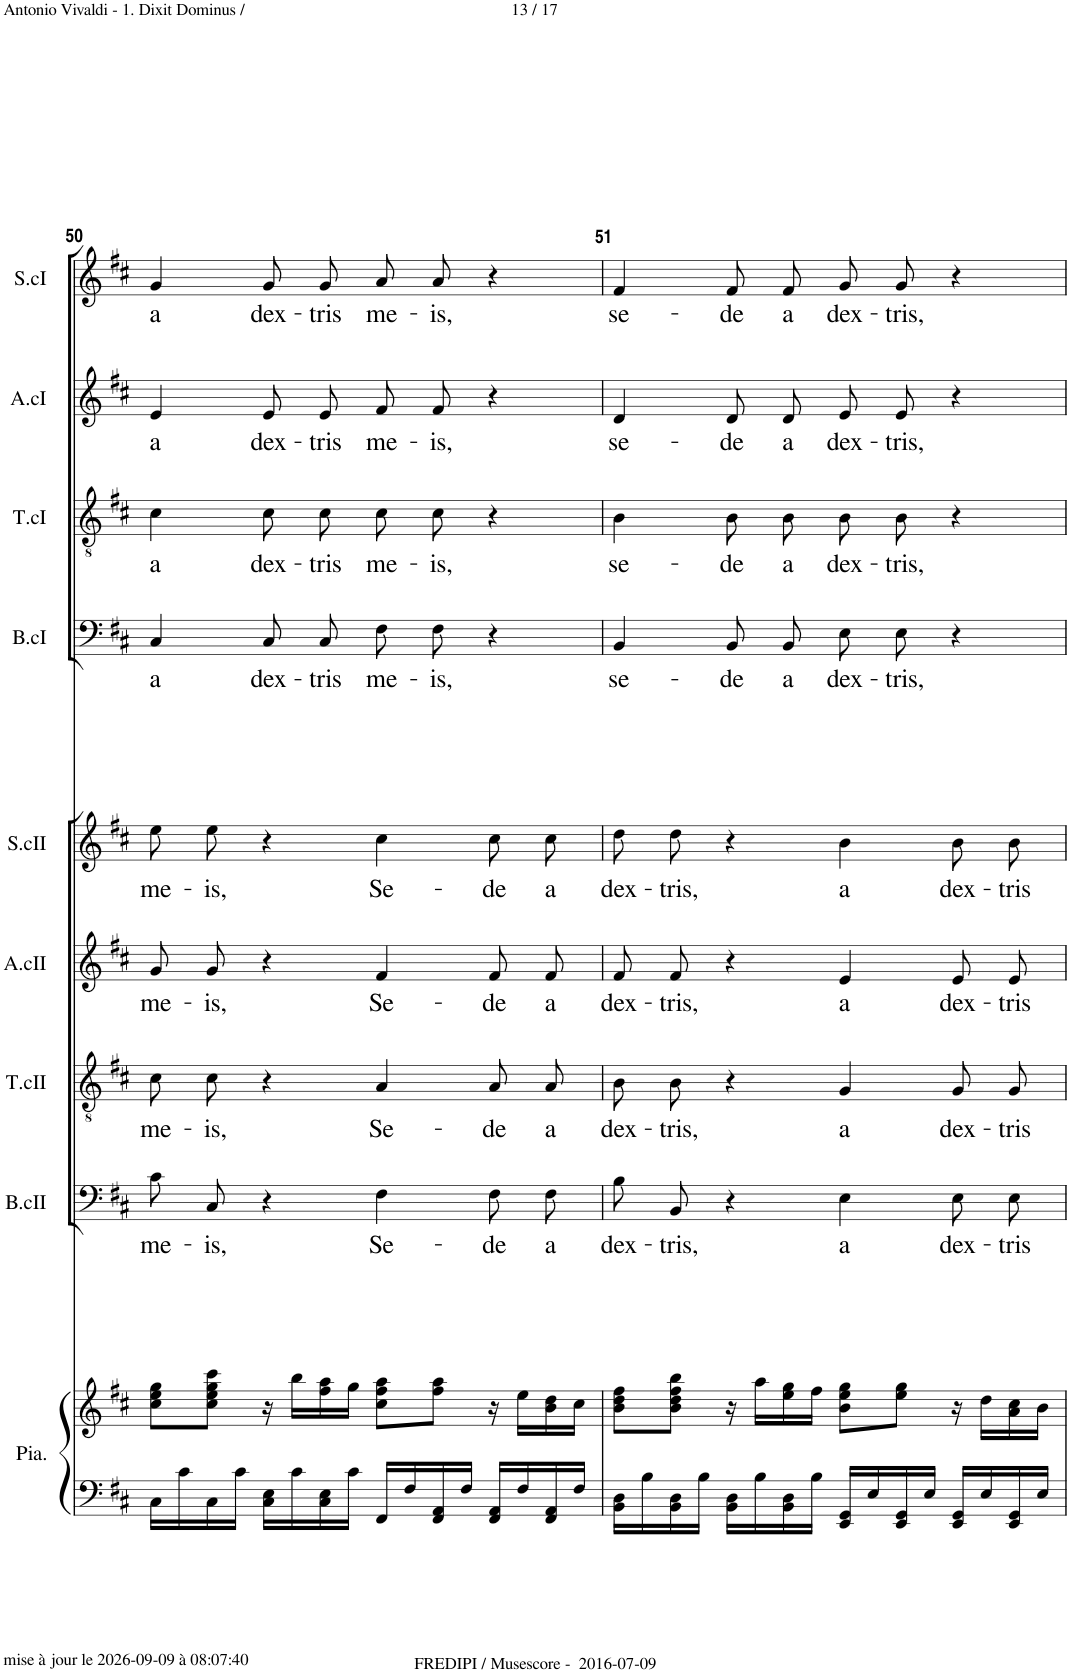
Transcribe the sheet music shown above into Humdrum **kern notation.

**kern	**kern	**kern	**text	**kern	**text	**kern	**text	**kern	**text	**kern	**text	**kern	**text	**kern	**text	**kern	**text
*part9	*part9	*part8	*part8	*part7	*part7	*part6	*part6	*part5	*part5	*part4	*part4	*part3	*part3	*part2	*part2	*part1	*part1
*staff10	*staff9	*staff8	*staff8	*staff7	*staff7	*staff6	*staff6	*staff5	*staff5	*staff4	*staff4	*staff3	*staff3	*staff2	*staff2	*staff1	*staff1
*I"Piano	*	*I"Basse Choeur II	*	*I"Ténor Choeur II	*	*I"Alto Choeur II	*	*I"Soprano Choeur II	*	*I"Basse Choeur I	*	*I"Ténor Choeur I	*	*I"Alto Choeur I	*	*I"Soprano Choeur I	*
*I'Pia.	*	*I'B.cII	*	*I'T.cII	*	*I'A.cII	*	*I'S.cII	*	*I'B.cI	*	*I'T.cI	*	*I'A.cI	*	*I'S.cI	*
!!LO:PB:g=z
*clefF4	*clefG2	*clefF4	*	*clefGv2	*	*clefG2	*	*clefG2	*	*clefF4	*	*clefGv2	*	*clefG2	*	*clefG2	*
*k[f#c#]	*k[f#c#]	*k[f#c#]	*	*k[f#c#]	*	*k[f#c#]	*	*k[f#c#]	*	*k[f#c#]	*	*k[f#c#]	*	*k[f#c#]	*	*k[f#c#]	*
*M4/4	*M4/4	*M4/4	*	*M4/4	*	*M4/4	*	*M4/4	*	*M4/4	*	*M4/4	*	*M4/4	*	*M4/4	*
*met(c)	*met(c)	*met(c)	*	*met(c)	*	*met(c)	*	*met(c)	*	*met(c)	*	*met(c)	*	*met(c)	*	*met(c)	*
=50	=50	=50	=50	=50	=50	=50	=50	=50	=50	=50	=50	=50	=50	=50	=50	=50	=50
!	!	!	!LO:LY:b	!	!LO:LY:b	!	!LO:LY:b	!	!LO:LY:b	!	!LO:LY:b	!	!LO:LY:b	!	!LO:LY:b	!	!LO:LY:b
16C#\LL	8cc#\ 8ee\ 8gg\L	8c#\L	me-	8c#\L	me-	8g/L	me-	8ee\L	me-	4C#/	a	4c#\	a	4e/	a	4g/	a
16c#\	.	.	.	.	.	.	.	.	.	.	.	.	.	.	.	.	.
!	!	!	!LO:LY:b	!	!LO:LY:b	!	!LO:LY:b	!	!LO:LY:b	!	!	!	!	!	!	!	!
16C#\	8cc#\ 8ee\ 8gg\ 8ccc#\J	8C#\J	-is,	8c#\J	-is,	8g/J	-is,	8ee\J	-is,	.	.	.	.	.	.	.	.
16c#\JJ	.	.	.	.	.	.	.	.	.	.	.	.	.	.	.	.	.
!	!	!	!	!	!	!	!	!	!	!	!LO:LY:b	!	!LO:LY:b	!	!LO:LY:b	!	!LO:LY:b
16C#\ 16E\LL	16r	4r	.	4r	.	4r	.	4r	.	8C#/L	dex-	8c#\L	dex-	8e/L	dex-	8g/L	dex-
16c#\	16bb\LL	.	.	.	.	.	.	.	.	.	.	.	.	.	.	.	.
!	!	!	!	!	!	!	!	!	!	!	!LO:LY:b	!	!LO:LY:b	!	!LO:LY:b	!	!LO:LY:b
16C#\ 16E\	16ff#\ 16aa\	.	.	.	.	.	.	.	.	8C#/J	-tris	8c#\J	-tris	8e/J	-tris	8g/J	-tris
16c#\JJ	16gg\JJ	.	.	.	.	.	.	.	.	.	.	.	.	.	.	.	.
!	!	!	!LO:LY:b	!	!LO:LY:b	!	!LO:LY:b	!	!LO:LY:b	!	!LO:LY:b	!	!LO:LY:b	!	!LO:LY:b	!	!LO:LY:b
16FF#/LL	8cc#\ 8ff#\ 8aa\L	4F#\	Se-	4A/	Se-	4f#/	Se-	4cc#\	Se-	8F#\L	me-	8c#\L	me-	8f#/L	me-	8a/L	me-
16F#/	.	.	.	.	.	.	.	.	.	.	.	.	.	.	.	.	.
!	!	!	!	!	!	!	!	!	!	!	!LO:LY:b	!	!LO:LY:b	!	!LO:LY:b	!	!LO:LY:b
16FF#/ 16AA/	8ff#\ 8aa\J	.	.	.	.	.	.	.	.	8F#\J	-is,	8c#\J	-is,	8f#/J	-is,	8a/J	-is,
16F#/JJ	.	.	.	.	.	.	.	.	.	.	.	.	.	.	.	.	.
!	!	!	!LO:LY:b	!	!LO:LY:b	!	!LO:LY:b	!	!LO:LY:b	!	!	!	!	!	!	!	!
16FF#/ 16AA/LL	16r	8F#\L	-de	8A/L	-de	8f#/L	-de	8cc#\L	-de	4r	.	4r	.	4r	.	4r	.
16F#/	16ee\LL	.	.	.	.	.	.	.	.	.	.	.	.	.	.	.	.
!	!	!	!LO:LY:b	!	!LO:LY:b	!	!LO:LY:b	!	!LO:LY:b	!	!	!	!	!	!	!	!
16FF#/ 16AA/	16b\ 16dd\	8F#\J	a	8A/J	a	8f#/J	a	8cc#\J	a	.	.	.	.	.	.	.	.
16F#/JJ	16cc#\JJ	.	.	.	.	.	.	.	.	.	.	.	.	.	.	.	.
=51	=51	=51	=51	=51	=51	=51	=51	=51	=51	=51	=51	=51	=51	=51	=51	=51	=51
!	!	!	!LO:LY:b	!	!LO:LY:b	!	!LO:LY:b	!	!LO:LY:b	!	!LO:LY:b	!	!LO:LY:b	!	!LO:LY:b	!	!LO:LY:b
16BB\ 16D\LL	8b\ 8dd\ 8ff#\L	8B\L	dex-	8B\L	dex-	8f#/L	dex-	8dd\L	dex-	4BB/	se-	4B\	se-	4d/	se-	4f#/	se-
16B\	.	.	.	.	.	.	.	.	.	.	.	.	.	.	.	.	.
!	!	!	!LO:LY:b	!	!LO:LY:b	!	!LO:LY:b	!	!LO:LY:b	!	!	!	!	!	!	!	!
16BB\ 16D\	8b\ 8dd\ 8ff#\ 8bb\J	8BB\J	-tris,	8B\J	-tris,	8f#/J	-tris,	8dd\J	-tris,	.	.	.	.	.	.	.	.
16B\JJ	.	.	.	.	.	.	.	.	.	.	.	.	.	.	.	.	.
!	!	!	!	!	!	!	!	!	!	!	!LO:LY:b	!	!LO:LY:b	!	!LO:LY:b	!	!LO:LY:b
16BB\ 16D\LL	16r	4r	.	4r	.	4r	.	4r	.	8BB/L	-de	8B\L	-de	8d/L	-de	8f#/L	-de
16B\	16aa\LL	.	.	.	.	.	.	.	.	.	.	.	.	.	.	.	.
!	!	!	!	!	!	!	!	!	!	!	!LO:LY:b	!	!LO:LY:b	!	!LO:LY:b	!	!LO:LY:b
16BB\ 16D\	16ee\ 16gg\	.	.	.	.	.	.	.	.	8BB/J	a	8B\J	a	8d/J	a	8f#/J	a
16B\JJ	16ff#\JJ	.	.	.	.	.	.	.	.	.	.	.	.	.	.	.	.
!	!	!	!LO:LY:b	!	!LO:LY:b	!	!LO:LY:b	!	!LO:LY:b	!	!LO:LY:b	!	!LO:LY:b	!	!LO:LY:b	!	!LO:LY:b
16EE/ 16GG/LL	8b\ 8ee\ 8gg\L	4E\	a	4G/	a	4e/	a	4b\	a	8E\L	dex-	8B\L	dex-	8e/L	dex-	8g/L	dex-
16E/	.	.	.	.	.	.	.	.	.	.	.	.	.	.	.	.	.
!	!	!	!	!	!	!	!	!	!	!	!LO:LY:b	!	!LO:LY:b	!	!LO:LY:b	!	!LO:LY:b
16EE/ 16GG/	8ee\ 8gg\J	.	.	.	.	.	.	.	.	8E\J	-tris,	8B\J	-tris,	8e/J	-tris,	8g/J	-tris,
16E/JJ	.	.	.	.	.	.	.	.	.	.	.	.	.	.	.	.	.
!	!	!	!LO:LY:b	!	!LO:LY:b	!	!LO:LY:b	!	!LO:LY:b	!	!	!	!	!	!	!	!
16EE/ 16GG/LL	16r	8E\L	dex-	8G/L	dex-	8e/L	dex-	8b\L	dex-	4r	.	4r	.	4r	.	4r	.
16E/	16dd\LL	.	.	.	.	.	.	.	.	.	.	.	.	.	.	.	.
!	!	!	!LO:LY:b	!	!LO:LY:b	!	!LO:LY:b	!	!LO:LY:b	!	!	!	!	!	!	!	!
16EE/ 16GG/	16a\ 16cc#\	8E\J	-tris	8G/J	-tris	8e/J	-tris	8b\J	-tris	.	.	.	.	.	.	.	.
16E/JJ	16b\JJ	.	.	.	.	.	.	.	.	.	.	.	.	.	.	.	.
=	=	=	=	=	=	=	=	=	=	=	=	=	=	=	=	=	=
*-	*-	*-	*-	*-	*-	*-	*-	*-	*-	*-	*-	*-	*-	*-	*-	*-	*-
